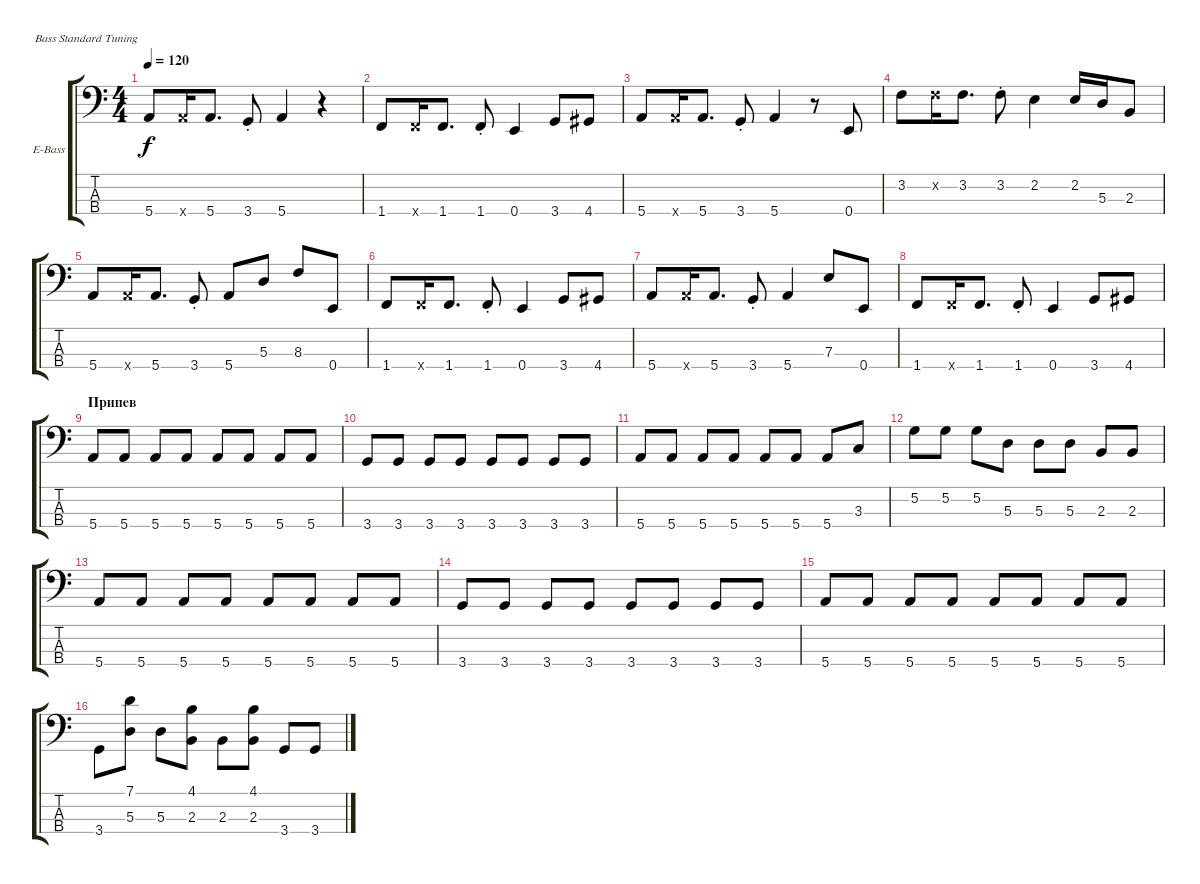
\defaultSystemsLayout 4
\bracketExtendMode groupsimilarinstruments
\firstSystemTrackNameOrientation horizontal
\otherSystemsTrackNameOrientation horizontal
\track ("Electric Bass" "E-Bass") {instrument electricbassfinger}
\staff {score tabs}
\tuning (G2 D2 A1 E1)
\ts (4 4)
\tempo 120
\clef f4
\ks c
5.4.8{dy f} 5.4{x}.16 5.4.8{d} 3.4{st}.8 5.4.4 r.4 |
1.4.8 1.4{x}.16 1.4.8{d} 1.4{st}.8 0.4.4 3.4.8 4.4.8 |
5.4.8 5.4{x}.16 5.4.8{d} 3.4{st}.8 5.4.4 r.8 0.4.8 |
3.2.8 3.2{x}.16 3.2.8{d} 3.2{st}.8 2.2.4 2.2.16 5.3.16 2.3.8 |
5.4.8 5.4{x}.16 5.4.8{d} 3.4{st}.8 5.4.8 5.3.8 8.3.8 0.4.8 |
1.4.8 1.4{x}.16 1.4.8{d} 1.4{st}.8 0.4.4 3.4.8 4.4.8 |
5.4.8 5.4{x}.16 5.4.8{d} 3.4{st}.8 5.4.4 7.3.8 0.4.8 |
1.4.8 1.4{x}.16 1.4.8{d} 1.4{st}.8 0.4.4 3.4.8 4.4.8 |
\section ("" "Припев")
5.4.8 5.4.8 5.4.8 5.4.8 5.4.8 5.4.8 5.4.8 5.4.8 |
3.4.8 3.4.8 3.4.8 3.4.8 3.4.8 3.4.8 3.4.8 3.4.8 |
5.4.8 5.4.8 5.4.8 5.4.8 5.4.8 5.4.8 5.4.8 3.3.8 |
5.2.8 5.2.8 5.2.8 5.3.8 5.3.8 5.3.8 2.3.8 2.3.8 |
5.4.8 5.4.8 5.4.8 5.4.8 5.4.8 5.4.8 5.4.8 5.4.8 |
3.4.8 3.4.8 3.4.8 3.4.8 3.4.8 3.4.8 3.4.8 3.4.8 |
5.4.8 5.4.8 5.4.8 5.4.8 5.4.8 5.4.8 5.4.8 5.4.8 |
3.4.8 (7.1 5.3).8 5.3.8 (2.3 4.1).8 2.3.8 (2.3 4.1).8 3.4.8 3.4.8
